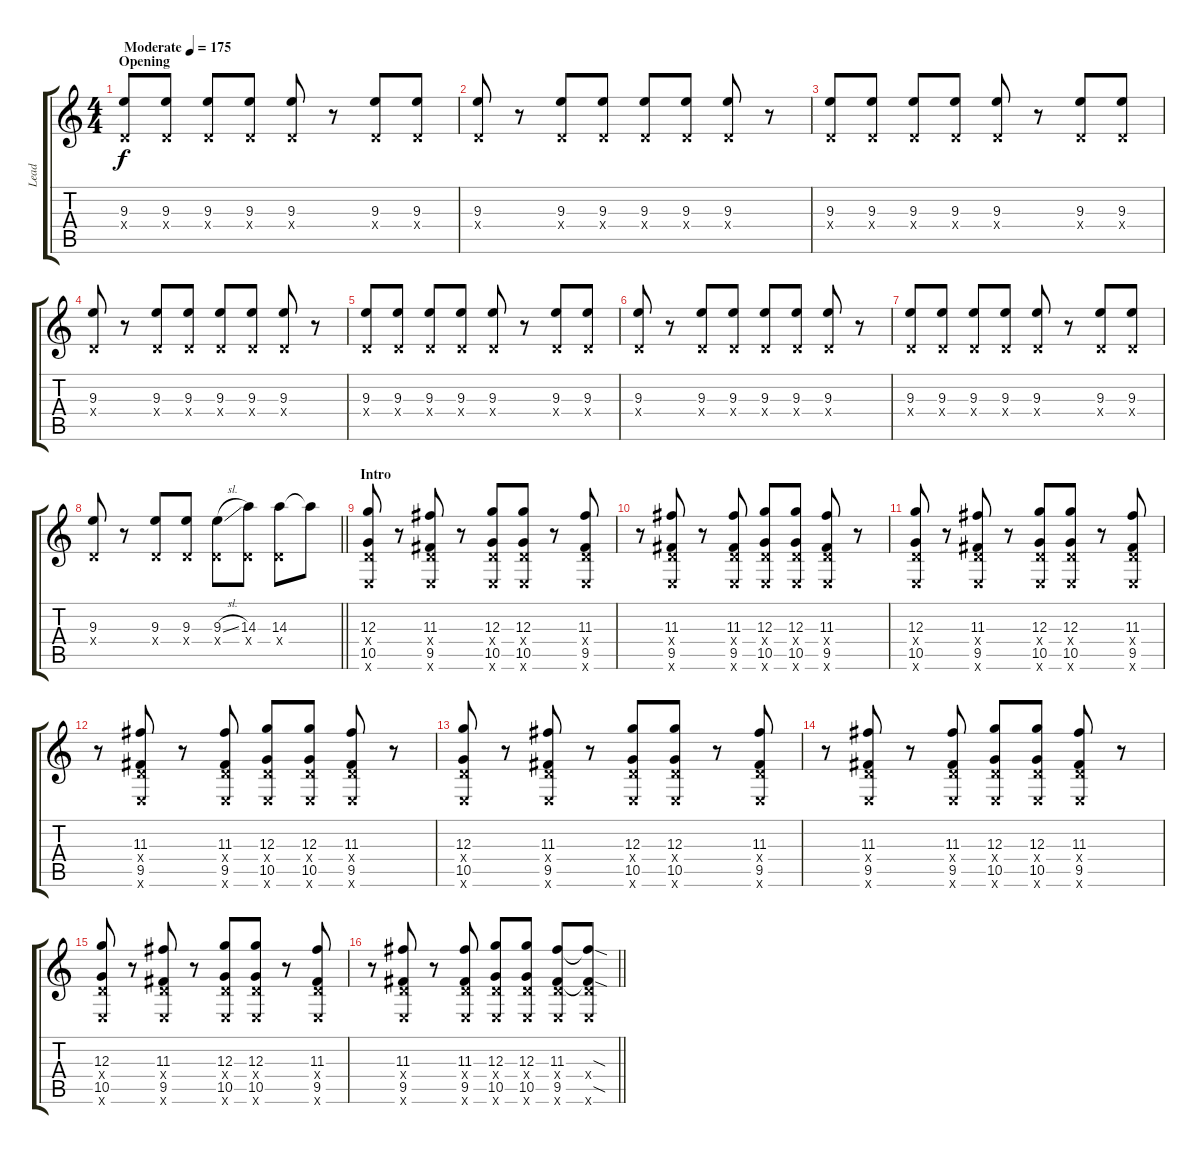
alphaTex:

\track ("Lead" "Lead") {instrument overdrivenguitar}
\staff {score tabs}
\tuning (E4 B3 G3 D3 A2 E2) {hide}
\ts (4 4)
\section ("" "Opening")
\tempo (175 "Moderate")
\clef g2
\ks c
(9.3 0.4{x}).8{dy f instrument overdrivenguitar} (9.3 0.4{x}).8 (9.3 0.4{x}).8 (9.3 0.4{x}).8 (9.3 0.4{x}).8 r.8 (9.3 0.4{x}).8 (9.3 0.4{x}).8 |
(9.3 0.4{x}).8 r.8 (9.3 0.4{x}).8 (9.3 0.4{x}).8 (9.3 0.4{x}).8 (9.3 0.4{x}).8 (9.3 0.4{x}).8 r.8 |
(9.3 0.4{x}).8 (9.3 0.4{x}).8 (9.3 0.4{x}).8 (9.3 0.4{x}).8 (9.3 0.4{x}).8 r.8 (9.3 0.4{x}).8 (9.3 0.4{x}).8 |
(9.3 0.4{x}).8 r.8 (9.3 0.4{x}).8 (9.3 0.4{x}).8 (9.3 0.4{x}).8 (9.3 0.4{x}).8 (9.3 0.4{x}).8 r.8 |
(9.3 0.4{x}).8 (9.3 0.4{x}).8 (9.3 0.4{x}).8 (9.3 0.4{x}).8 (9.3 0.4{x}).8 r.8 (9.3 0.4{x}).8 (9.3 0.4{x}).8 |
(9.3 0.4{x}).8 r.8 (9.3 0.4{x}).8 (9.3 0.4{x}).8 (9.3 0.4{x}).8 (9.3 0.4{x}).8 (9.3 0.4{x}).8 r.8 |
(9.3 0.4{x}).8 (9.3 0.4{x}).8 (9.3 0.4{x}).8 (9.3 0.4{x}).8 (9.3 0.4{x}).8 r.8 (9.3 0.4{x}).8 (9.3 0.4{x}).8 |
\barLineRight lightlight
(9.3 0.4{x}).8 r.8 (9.3 0.4{x}).8 (9.3 0.4{x}).8 (9.3{sl} 0.4{x}).8 (14.3 0.4{x}).8 (14.3 0.4{x}).8 14.3{t}.8 |
\section ("" "Intro")
(12.3 0.4{x} 10.5 0.6{x}).8 r.8 (11.3 0.4{x} 9.5 0.6{x}).8 r.8 (12.3 0.4{x} 10.5 0.6{x}).8 (12.3 0.4{x} 10.5 0.6{x}).8 r.8 (11.3 0.4{x} 9.5 0.6{x}).8 |
r.8 (11.3 0.4{x} 9.5 0.6{x}).8 r.8 (11.3 0.4{x} 9.5 0.6{x}).8 (12.3 0.4{x} 10.5 0.6{x}).8 (12.3 0.4{x} 10.5 0.6{x}).8 (11.3 0.4{x} 9.5 0.6{x}).8 r.8 |
(12.3 0.4{x} 10.5 0.6{x}).8 r.8 (11.3 0.4{x} 9.5 0.6{x}).8 r.8 (12.3 0.4{x} 10.5 0.6{x}).8 (12.3 0.4{x} 10.5 0.6{x}).8 r.8 (11.3 0.4{x} 9.5 0.6{x}).8 |
r.8 (11.3 0.4{x} 9.5 0.6{x}).8 r.8 (11.3 0.4{x} 9.5 0.6{x}).8 (12.3 0.4{x} 10.5 0.6{x}).8 (12.3 0.4{x} 10.5 0.6{x}).8 (11.3 0.4{x} 9.5 0.6{x}).8 r.8 |
(12.3 0.4{x} 10.5 0.6{x}).8 r.8 (11.3 0.4{x} 9.5 0.6{x}).8 r.8 (12.3 0.4{x} 10.5 0.6{x}).8 (12.3 0.4{x} 10.5 0.6{x}).8 r.8 (11.3 0.4{x} 9.5 0.6{x}).8 |
r.8 (11.3 0.4{x} 9.5 0.6{x}).8 r.8 (11.3 0.4{x} 9.5 0.6{x}).8 (12.3 0.4{x} 10.5 0.6{x}).8 (12.3 0.4{x} 10.5 0.6{x}).8 (11.3 0.4{x} 9.5 0.6{x}).8 r.8 |
(12.3 0.4{x} 10.5 0.6{x}).8 r.8 (11.3 0.4{x} 9.5 0.6{x}).8 r.8 (12.3 0.4{x} 10.5 0.6{x}).8 (12.3 0.4{x} 10.5 0.6{x}).8 r.8 (11.3 0.4{x} 9.5 0.6{x}).8 |
\barLineRight lightlight
r.8 (11.3 0.4{x} 9.5 0.6{x}).8 r.8 (11.3 0.4{x} 9.5 0.6{x}).8 (12.3 0.4{x} 10.5 0.6{x}).8 (12.3 0.4{x} 10.5 0.6{x}).8 (11.3 0.4{x} 9.5 0.6{x}).8 (11.3{sod t} 0.4{x} 9.5{sod t} 0.6{x}).8
